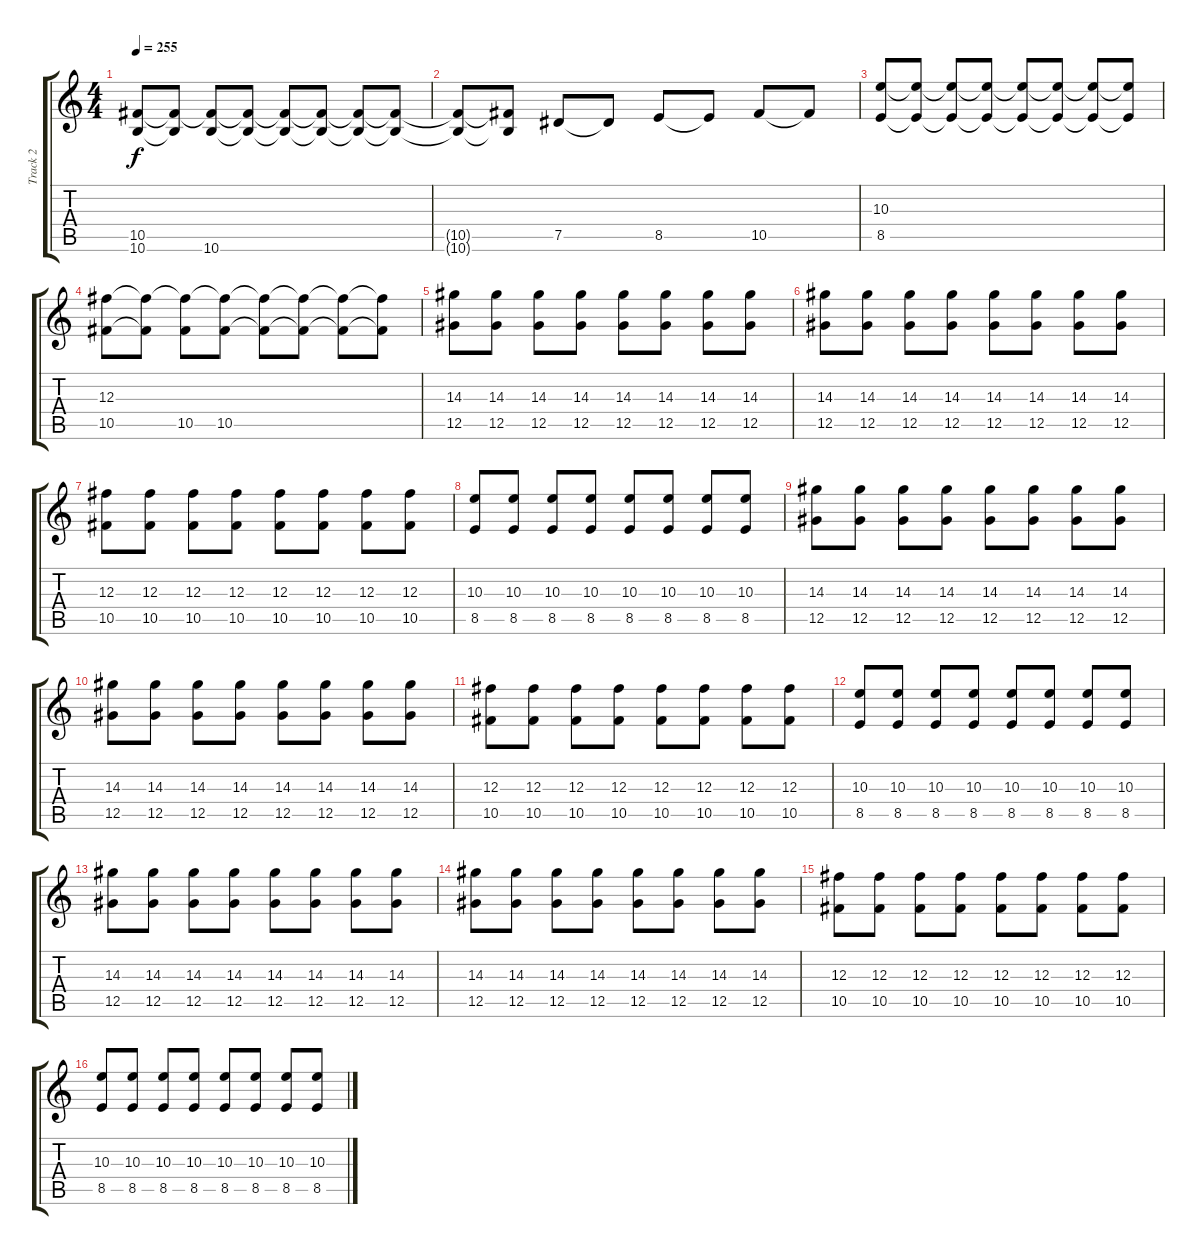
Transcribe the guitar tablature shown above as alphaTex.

\track ("Track 2" "Track 2") {instrument distortionguitar}
\staff {score tabs}
\tuning (Eb4 Bb3 Gb3 Db3 Ab2 Db2) {hide}
\ts (4 4)
\tempo 255
\clef g2
\ks c
(10.5 10.6).8{dy f} (10.5{t} 10.6{t}).8 (10.5{t} 10.6).8 (10.5{t} 10.6{t}).8 (10.5{t} 10.6{t}).8 (10.5{t} 10.6{t}).8 (10.5{t} 10.6{t}).8 (10.5{t} 10.6{t}).8 |
(10.5{t} 10.6{t}).8 (10.5{t} 10.6{t}).8 7.5.8 7.5{t}.8 8.5.8 8.5{t}.8 10.5.8 10.5{t}.8 |
(10.3 8.5).8 (10.3{t} 8.5{t}).8 (10.3{t} 8.5{t}).8 (10.3{t} 8.5{t}).8 (10.3{t} 8.5{t}).8 (10.3{t} 8.5{t}).8 (10.3{t} 8.5{t}).8 (10.3{t} 8.5{t}).8 |
(12.3 10.5).8 (12.3{t} 10.5{t}).8 (12.3{t} 10.5).8 (12.3{t} 10.5).8 (12.3{t} 10.5{t}).8 (12.3{t} 10.5{t}).8 (12.3{t} 10.5{t}).8 (12.3{t} 10.5{t}).8 |
(14.3 12.5).8 (14.3 12.5).8 (14.3 12.5).8 (14.3 12.5).8 (14.3 12.5).8 (14.3 12.5).8 (14.3 12.5).8 (14.3 12.5).8 |
(14.3 12.5).8 (14.3 12.5).8 (14.3 12.5).8 (14.3 12.5).8 (14.3 12.5).8 (14.3 12.5).8 (14.3 12.5).8 (14.3 12.5).8 |
(12.3 10.5).8 (12.3 10.5).8 (12.3 10.5).8 (12.3 10.5).8 (12.3 10.5).8 (12.3 10.5).8 (12.3 10.5).8 (12.3 10.5).8 |
(10.3 8.5).8 (10.3 8.5).8 (10.3 8.5).8 (10.3 8.5).8 (10.3 8.5).8 (10.3 8.5).8 (10.3 8.5).8 (10.3 8.5).8 |
(14.3 12.5).8 (14.3 12.5).8 (14.3 12.5).8 (14.3 12.5).8 (14.3 12.5).8 (14.3 12.5).8 (14.3 12.5).8 (14.3 12.5).8 |
(14.3 12.5).8 (14.3 12.5).8 (14.3 12.5).8 (14.3 12.5).8 (14.3 12.5).8 (14.3 12.5).8 (14.3 12.5).8 (14.3 12.5).8 |
(12.3 10.5).8 (12.3 10.5).8 (12.3 10.5).8 (12.3 10.5).8 (12.3 10.5).8 (12.3 10.5).8 (12.3 10.5).8 (12.3 10.5).8 |
(10.3 8.5).8 (10.3 8.5).8 (10.3 8.5).8 (10.3 8.5).8 (10.3 8.5).8 (10.3 8.5).8 (10.3 8.5).8 (10.3 8.5).8 |
(14.3 12.5).8 (14.3 12.5).8 (14.3 12.5).8 (14.3 12.5).8 (14.3 12.5).8 (14.3 12.5).8 (14.3 12.5).8 (14.3 12.5).8 |
(14.3 12.5).8 (14.3 12.5).8 (14.3 12.5).8 (14.3 12.5).8 (14.3 12.5).8 (14.3 12.5).8 (14.3 12.5).8 (14.3 12.5).8 |
(12.3 10.5).8 (12.3 10.5).8 (12.3 10.5).8 (12.3 10.5).8 (12.3 10.5).8 (12.3 10.5).8 (12.3 10.5).8 (12.3 10.5).8 |
(10.3 8.5).8 (10.3 8.5).8 (10.3 8.5).8 (10.3 8.5).8 (10.3 8.5).8 (10.3 8.5).8 (10.3 8.5).8 (10.3 8.5).8
